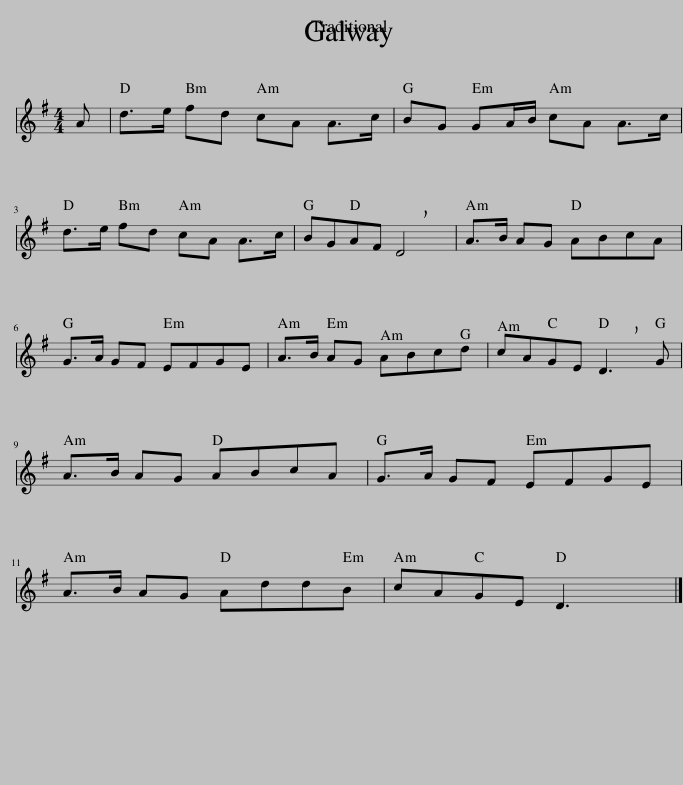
X:1
L:1/8
M:4/4
I:linebreak $
K:G
V:1 treble
V:1
 A | d>e fd cA A>c | BG GA/B/ cA A>c |$ d>e fd cA A>c | BGAF !breath!D4 | %5
 A>B AG ABcA |$ G>A GF EFGE | A>B AG ABcd | cAGE !breath!D3 G |$ A>B AG ABcA | %10
 G>A GF EFGE |$ A>B AG AddB | cAGE D3 x |] %13
